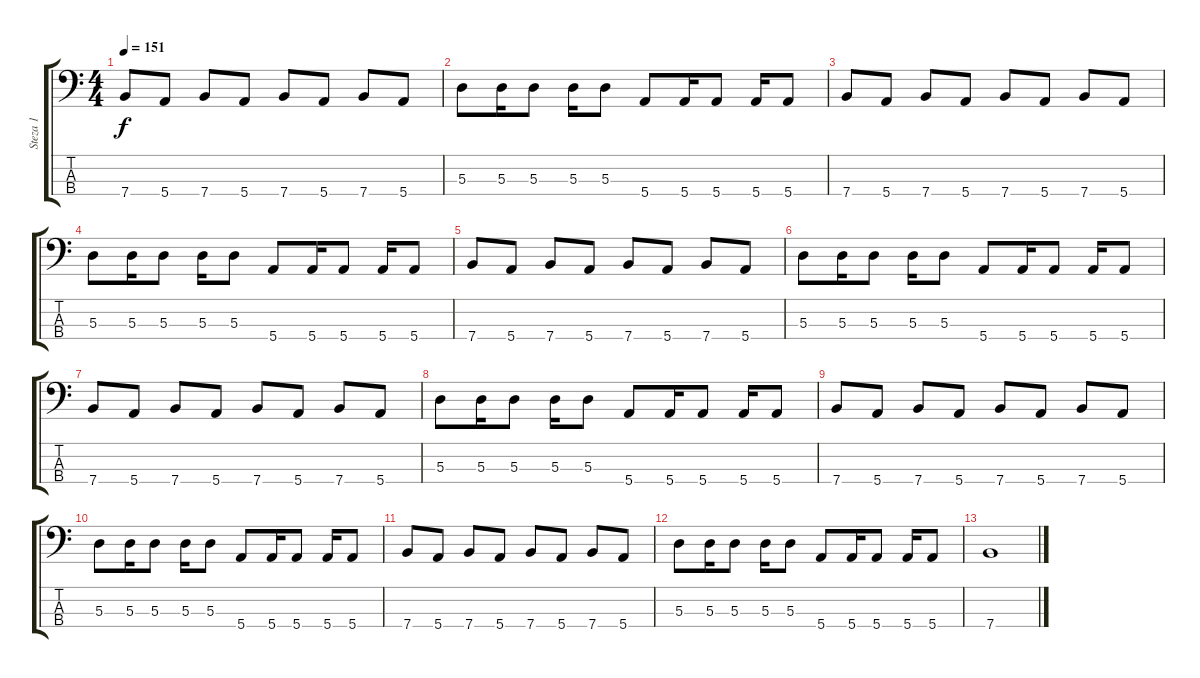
\track ("Steza 1" "Steza 1") {instrument electricbassfinger}
\staff {score tabs}
\tuning (G2 D2 A1 E1) {hide}
\ts (4 4)
\tempo 151
\clef f4
\ks c
7.4.8{dy f} 5.4.8 7.4.8 5.4.8 7.4.8 5.4.8 7.4.8 5.4.8 |
5.3.8 5.3.16 5.3.8 5.3.16 5.3.8 5.4.8 5.4.16 5.4.8 5.4.16 5.4.8 |
7.4.8 5.4.8 7.4.8 5.4.8 7.4.8 5.4.8 7.4.8 5.4.8 |
5.3.8 5.3.16 5.3.8 5.3.16 5.3.8 5.4.8 5.4.16 5.4.8 5.4.16 5.4.8 |
7.4.8 5.4.8 7.4.8 5.4.8 7.4.8 5.4.8 7.4.8 5.4.8 |
5.3.8 5.3.16 5.3.8 5.3.16 5.3.8 5.4.8 5.4.16 5.4.8 5.4.16 5.4.8 |
7.4.8 5.4.8 7.4.8 5.4.8 7.4.8 5.4.8 7.4.8 5.4.8 |
5.3.8 5.3.16 5.3.8 5.3.16 5.3.8 5.4.8 5.4.16 5.4.8 5.4.16 5.4.8 |
7.4.8 5.4.8 7.4.8 5.4.8 7.4.8 5.4.8 7.4.8 5.4.8 |
5.3.8 5.3.16 5.3.8 5.3.16 5.3.8 5.4.8 5.4.16 5.4.8 5.4.16 5.4.8 |
7.4.8 5.4.8 7.4.8 5.4.8 7.4.8 5.4.8 7.4.8 5.4.8 |
5.3.8 5.3.16 5.3.8 5.3.16 5.3.8 5.4.8 5.4.16 5.4.8 5.4.16 5.4.8 |
7.4.1
